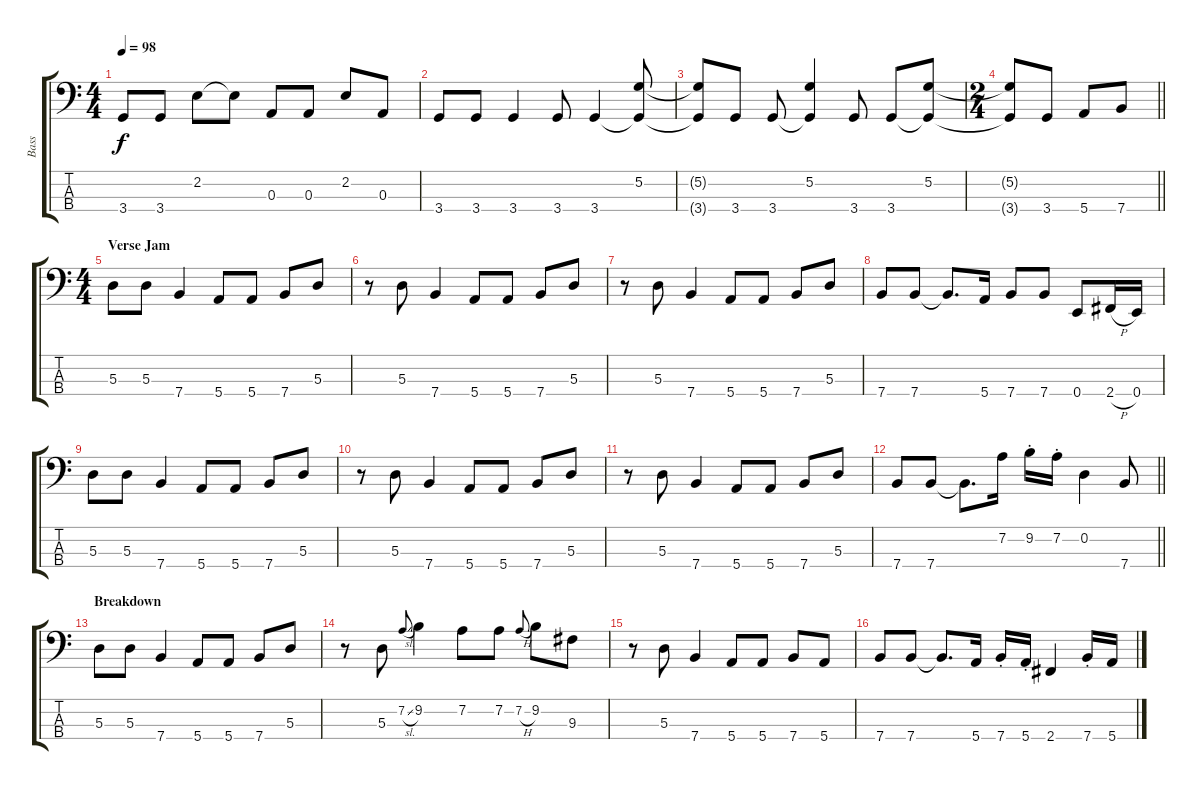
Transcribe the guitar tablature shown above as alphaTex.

\track ("Bass" "Bass") {instrument electricbassfinger}
\staff {score tabs}
\tuning (G2 D2 A1 E1) {hide}
\ts (4 4)
\tempo 98
\clef f4
\ks c
3.4.8{dy f} 3.4.8 2.2.8 2.2{t}.8 0.3.8 0.3.8 2.2.8 0.3.8 |
3.4.8 3.4.8 3.4.4 3.4.8 3.4.4 (5.2 3.4{t}).8 |
(5.2{t} 3.4{t}).8 3.4.8 3.4.8 (5.2 3.4{t}).4 3.4.8 3.4.8 (5.2 3.4{t}).8 |
\ts (2 4)
\barLineRight lightlight
(5.2{t} 3.4{t}).8 3.4.8 5.4.8 7.4.8 |
\ts (4 4)
\section ("" "Verse Jam")
5.3.8 5.3.8 7.4.4 5.4.8 5.4.8 7.4.8 5.3.8 |
r.8 5.3.8 7.4.4 5.4.8 5.4.8 7.4.8 5.3.8 |
r.8 5.3.8 7.4.4 5.4.8 5.4.8 7.4.8 5.3.8 |
7.4.8 7.4.8 7.4{t}.8{d} 5.4.16 7.4.8 7.4.8 0.4.8 2.4{h}.16 0.4.16 |
5.3.8 5.3.8 7.4.4 5.4.8 5.4.8 7.4.8 5.3.8 |
r.8 5.3.8 7.4.4 5.4.8 5.4.8 7.4.8 5.3.8 |
r.8 5.3.8 7.4.4 5.4.8 5.4.8 7.4.8 5.3.8 |
\barLineRight lightlight
7.4.8 7.4.8 7.4{t}.8{d} 7.2.16 9.2{st}.16 7.2{st}.16 0.2.4 7.4.8 |
\section ("" "Breakdown")
5.3.8 5.3.8 7.4.4 5.4.8 5.4.8 7.4.8 5.3.8 |
r.8 5.3.8 7.2{sl}.8{gr onbeat} 9.2.4 7.2.8 7.2.8 7.2{h}.8{gr onbeat} 9.2.8 9.3.8 |
r.8 5.3.8 7.4.4 5.4.8 5.4.8 7.4.8 5.4.8 |
7.4.8 7.4.8 7.4{t}.8{d} 5.4.16 7.4{st}.16 5.4{st}.16 2.4.4 7.4{st}.16 5.4.16
